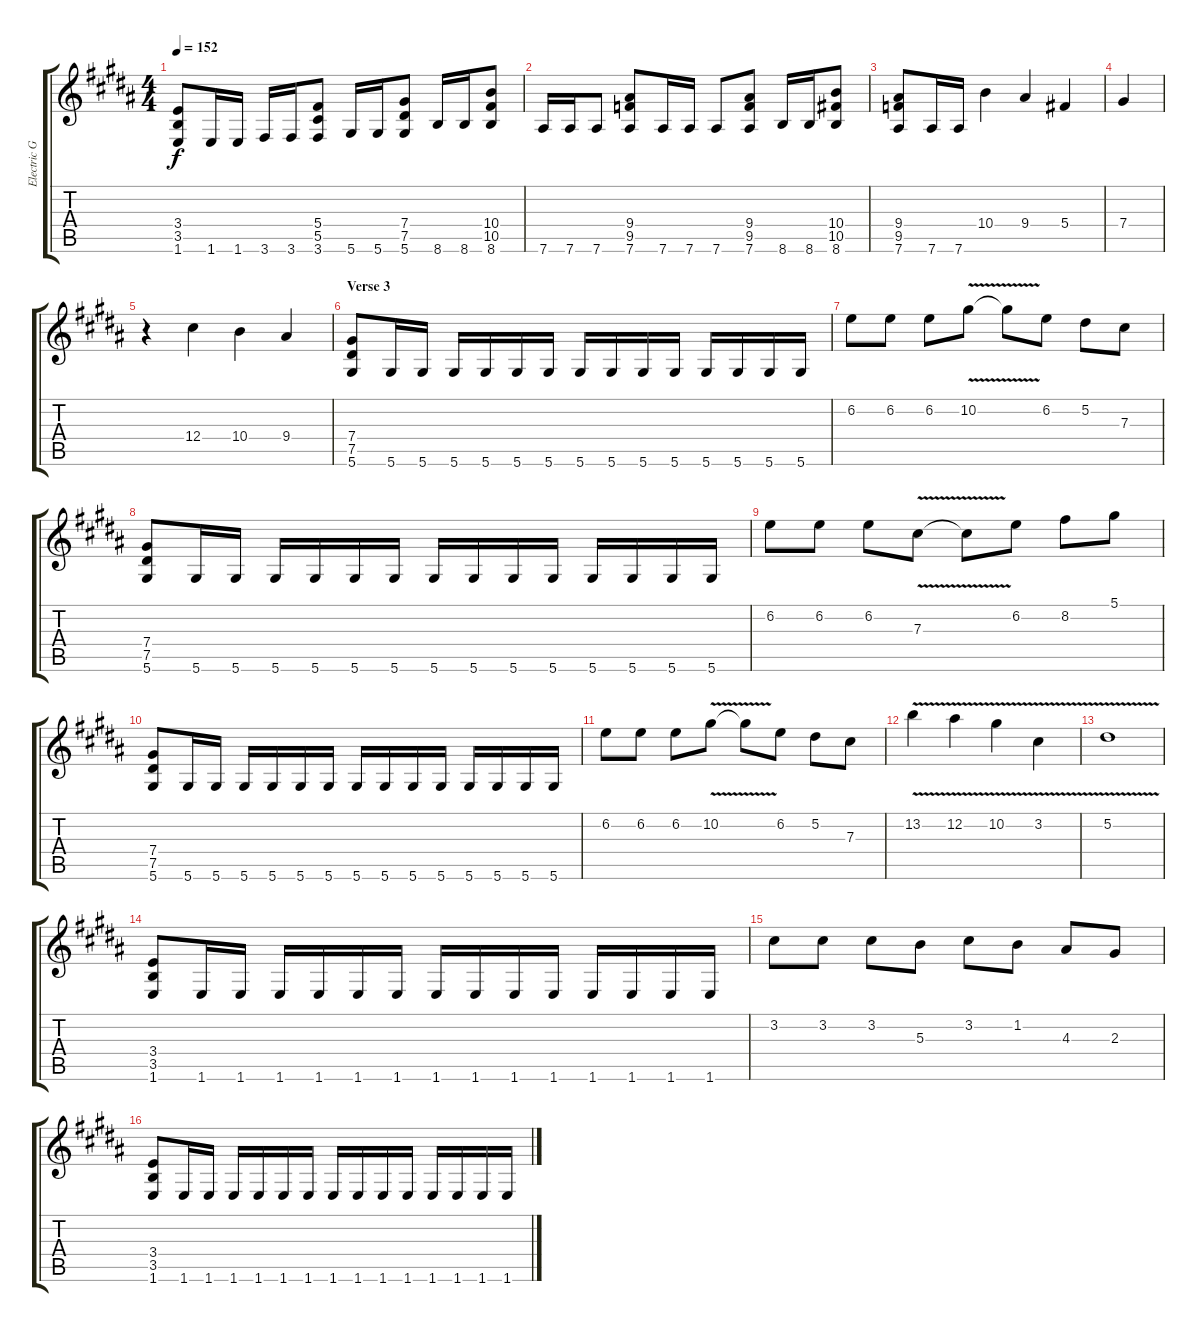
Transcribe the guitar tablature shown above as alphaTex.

\track ("Electric Guitar II" "Electric G") {instrument distortionguitar}
\staff {score tabs}
\tuning (Eb4 Bb3 Gb3 Db3 Ab2 Eb2) {hide}
\ts (4 4)
\tempo 152
\clef g2
\ks b
(3.4 3.5 1.6).8{dy f} 1.6.16 1.6.16 3.6.16 3.6.16 (5.4 5.5 3.6).8 5.6.16 5.6.16 (7.4 7.5 5.6).8 8.6.16 8.6.16 (10.4 10.5 8.6).8 |
7.6.16 7.6.16 7.6.8 (9.4 9.5 7.6).8 7.6.16 7.6.16 7.6.8 (9.4 9.5 7.6).8 8.6.16 8.6.16 (10.4 10.5 8.6).8 |
(9.4 9.5 7.6).8 7.6.16 7.6.16 10.4.4 9.4.4 5.4.4 |
7.4.4 |
r.4 12.4.4 10.4.4 9.4.4 |
\section ("" "Verse 3")
(7.4 7.5 5.6).8 5.6.16 5.6.16 5.6.16 5.6.16 5.6.16 5.6.16 5.6.16 5.6.16 5.6.16 5.6.16 5.6.16 5.6.16 5.6.16 5.6.16 |
6.2.8 6.2.8 6.2.8 10.2{v}.8 10.2{t}.8 6.2.8 5.2.8 7.3.8 |
(7.4 7.5 5.6).8 5.6.16 5.6.16 5.6.16 5.6.16 5.6.16 5.6.16 5.6.16 5.6.16 5.6.16 5.6.16 5.6.16 5.6.16 5.6.16 5.6.16 |
6.2.8 6.2.8 6.2.8 7.3{v}.8 7.3{t}.8 6.2.8 8.2.8 5.1.8 |
(7.4 7.5 5.6).8 5.6.16 5.6.16 5.6.16 5.6.16 5.6.16 5.6.16 5.6.16 5.6.16 5.6.16 5.6.16 5.6.16 5.6.16 5.6.16 5.6.16 |
6.2.8 6.2.8 6.2.8 10.2{v}.8 10.2{t}.8 6.2.8 5.2.8 7.3.8 |
13.2{v}.4 12.2{v}.4 10.2{v}.4 3.2{v}.4 |
5.2{v}.1 |
(3.4 3.5 1.6).8 1.6.16 1.6.16 1.6.16 1.6.16 1.6.16 1.6.16 1.6.16 1.6.16 1.6.16 1.6.16 1.6.16 1.6.16 1.6.16 1.6.16 |
3.2.8 3.2.8 3.2.8 5.3.8 3.2.8 1.2.8 4.3.8 2.3.8 |
(3.4 3.5 1.6).8 1.6.16 1.6.16 1.6.16 1.6.16 1.6.16 1.6.16 1.6.16 1.6.16 1.6.16 1.6.16 1.6.16 1.6.16 1.6.16 1.6.16
